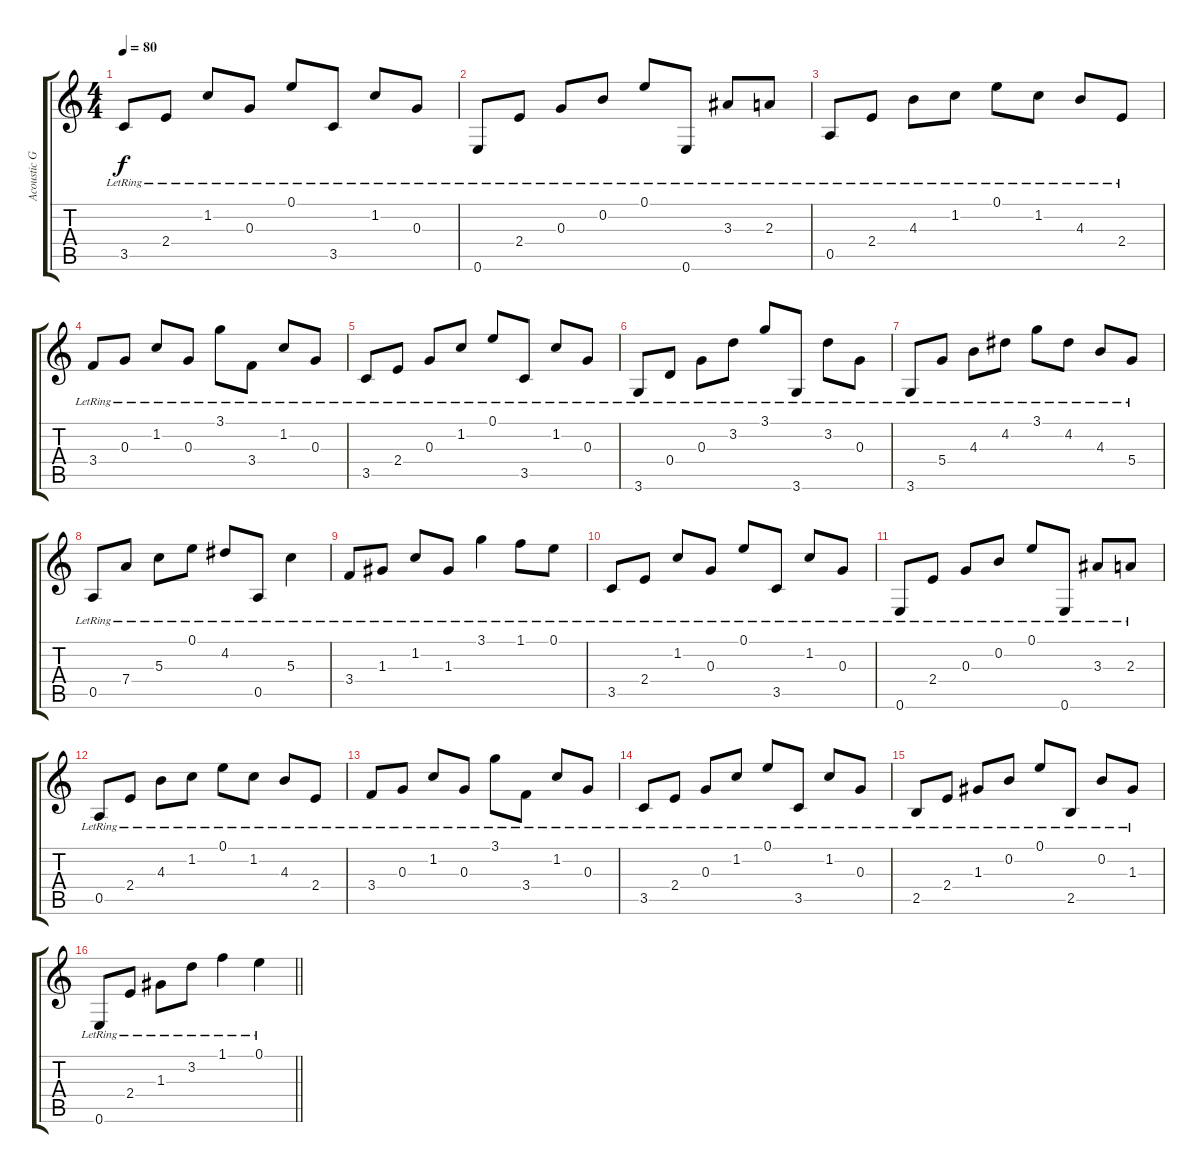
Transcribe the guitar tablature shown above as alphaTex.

\track ("Acoustic Guitar I" "Acoustic G") {instrument acousticguitarsteel}
\staff {score tabs}
\tuning (E4 B3 G3 D3 A2 E2) {hide}
\ts (4 4)
\tempo 80
\clef g2
\ks c
3.5{lr}.8{dy f} 2.4{lr}.8 1.2{lr}.8 0.3{lr}.8 0.1{lr}.8 3.5{lr}.8 1.2{lr}.8 0.3{lr}.8 |
0.6{lr}.8 2.4{lr}.8 0.3{lr}.8 0.2{lr}.8 0.1{lr}.8 0.6{lr}.8 3.3{lr}.8 2.3{lr}.8 |
0.5{lr}.8 2.4{lr}.8 4.3{lr}.8 1.2{lr}.8 0.1{lr}.8 1.2{lr}.8 4.3{lr}.8 2.4{lr}.8 |
3.4{lr}.8 0.3{lr}.8 1.2{lr}.8 0.3{lr}.8 3.1{lr}.8 3.4{lr}.8 1.2{lr}.8 0.3{lr}.8 |
3.5{lr}.8 2.4{lr}.8 0.3{lr}.8 1.2{lr}.8 0.1{lr}.8 3.5{lr}.8 1.2{lr}.8 0.3{lr}.8 |
3.6{lr}.8 0.4{lr}.8 0.3{lr}.8 3.2{lr}.8 3.1{lr}.8 3.6{lr}.8 3.2{lr}.8 0.3{lr}.8 |
3.6{lr}.8 5.4{lr}.8 4.3{lr}.8 4.2{lr}.8 3.1{lr}.8 4.2{lr}.8 4.3{lr}.8 5.4{lr}.8 |
0.5{lr}.8 7.4{lr}.8 5.3{lr}.8 0.1{lr}.8 4.2{lr}.8 0.5{lr}.8 5.3{lr}.4 |
3.4{lr}.8 1.3{lr}.8 1.2{lr}.8 1.3{lr}.8 3.1{lr}.4 1.1{lr}.8 0.1{lr}.8 |
3.5{lr}.8 2.4{lr}.8 1.2{lr}.8 0.3{lr}.8 0.1{lr}.8 3.5{lr}.8 1.2{lr}.8 0.3{lr}.8 |
0.6{lr}.8 2.4{lr}.8 0.3{lr}.8 0.2{lr}.8 0.1{lr}.8 0.6{lr}.8 3.3{lr}.8 2.3{lr}.8 |
0.5{lr}.8 2.4{lr}.8 4.3{lr}.8 1.2{lr}.8 0.1{lr}.8 1.2{lr}.8 4.3{lr}.8 2.4{lr}.8 |
3.4{lr}.8 0.3{lr}.8 1.2{lr}.8 0.3{lr}.8 3.1{lr}.8 3.4{lr}.8 1.2{lr}.8 0.3{lr}.8 |
3.5{lr}.8 2.4{lr}.8 0.3{lr}.8 1.2{lr}.8 0.1{lr}.8 3.5{lr}.8 1.2{lr}.8 0.3{lr}.8 |
2.5{lr}.8 2.4{lr}.8 1.3{lr}.8 0.2{lr}.8 0.1{lr}.8 2.5{lr}.8 0.2{lr}.8 1.3{lr}.8 |
\barLineRight lightlight
0.6{lr}.8 2.4{lr}.8 1.3{lr}.8 3.2{lr}.8 1.1{lr}.4 0.1{lr}.4
